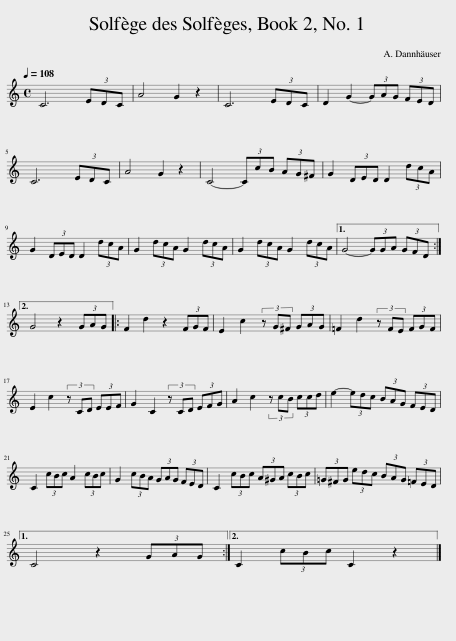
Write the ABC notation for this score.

X:1
L:1/8
Q:1/4=108
M:4/4
I:linebreak $
K:C
V:1 treble
V:1
 C6 (3EDC | A4 G2 z2 | C6 (3EDC | D2 G2- (3GAG (3FED |$ C6 (3EDC | %5
 A4 G2 z2 | C4- (3CcB (3AG^F | G2 (3DED D2 (3dcA |$ G2 (3DED D2 (3dcA | G2 (3dcA G2 (3dcA | %10
 G2 (3dcA G2 (3dcA |1 G4- (3GGA (3GFD :|2$ G4 z2 (3GAG |: F2 d2 z2 (3FGF | E2 c2 (3z G^F (3GAG | %15
 =F2 d2 (3z FE (3FGF |$ E2 c2 (3z CD (3EEF | G2 C2 (3z CD (3EFG | A2 c2 (3z cB (3ccd | e2- (3edc (3BAG (3FED |$ %20
 C2 (3cBc A2 (3cBc | G2 (3cBA (3GAG (3FED | C2 (3cBc (3A^GA (3cBc | (3=G^FG (3edc (3BAG (3=FED |1$ C4 z2 (3GAG :|2 %25
 C2 (3cBc C2 z2 |] %26
